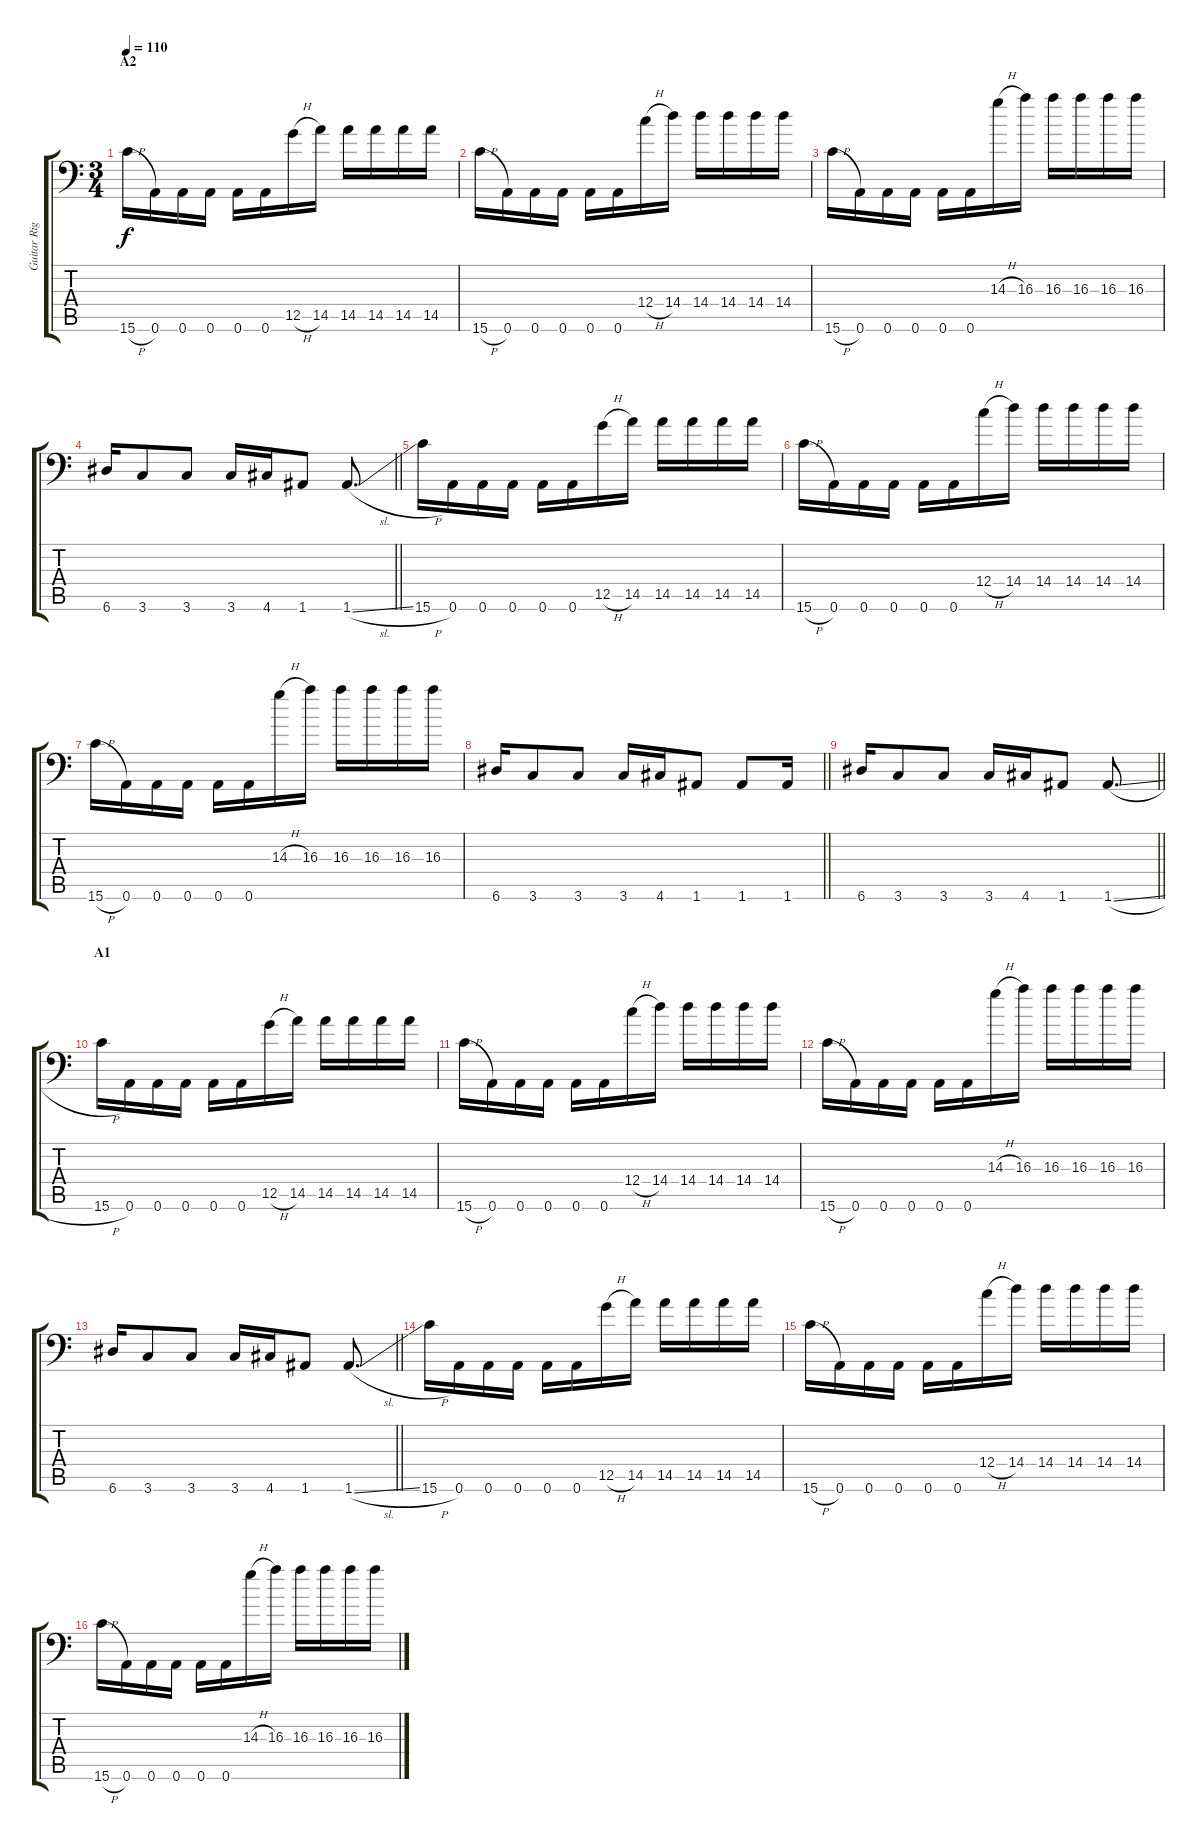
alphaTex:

\track ("Guitar Right" "Guitar Rig") {instrument distortionguitar}
\staff {score tabs}
\tuning (D4 A3 F3 C3 G2 A1) {hide}
\ts (3 4)
\section ("" "A2")
\tempo 110
\clef f4
\ks c
15.6{h}.16{dy f} 0.6.16 0.6.16 0.6.16 0.6.16 0.6.16 12.5{h}.16 14.5.16 14.5.16 14.5.16 14.5.16 14.5.16 |
15.6{h}.16 0.6.16 0.6.16 0.6.16 0.6.16 0.6.16 12.4{h}.16 14.4.16 14.4.16 14.4.16 14.4.16 14.4.16 |
15.6{h}.16 0.6.16 0.6.16 0.6.16 0.6.16 0.6.16 14.3{h}.16 16.3.16 16.3.16 16.3.16 16.3.16 16.3.16 |
\barLineRight lightlight
6.6.16 3.6.8 3.6.8 3.6.16 4.6.16 1.6.8 1.6{sl}.8{d} |
15.6{h}.16 0.6.16 0.6.16 0.6.16 0.6.16 0.6.16 12.5{h}.16 14.5.16 14.5.16 14.5.16 14.5.16 14.5.16 |
15.6{h}.16 0.6.16 0.6.16 0.6.16 0.6.16 0.6.16 12.4{h}.16 14.4.16 14.4.16 14.4.16 14.4.16 14.4.16 |
15.6{h}.16 0.6.16 0.6.16 0.6.16 0.6.16 0.6.16 14.3{h}.16 16.3.16 16.3.16 16.3.16 16.3.16 16.3.16 |
\barLineRight lightlight
6.6.16 3.6.8 3.6.8 3.6.16 4.6.16 1.6.8 1.6.8 1.6.16 |
\barLineRight lightlight
6.6.16 3.6.8 3.6.8 3.6.16 4.6.16 1.6.8 1.6{sl}.8{d} |
\section ("" "A1")
15.6{h}.16 0.6.16 0.6.16 0.6.16 0.6.16 0.6.16 12.5{h}.16 14.5.16 14.5.16 14.5.16 14.5.16 14.5.16 |
15.6{h}.16 0.6.16 0.6.16 0.6.16 0.6.16 0.6.16 12.4{h}.16 14.4.16 14.4.16 14.4.16 14.4.16 14.4.16 |
15.6{h}.16 0.6.16 0.6.16 0.6.16 0.6.16 0.6.16 14.3{h}.16 16.3.16 16.3.16 16.3.16 16.3.16 16.3.16 |
\barLineRight lightlight
6.6.16 3.6.8 3.6.8 3.6.16 4.6.16 1.6.8 1.6{sl}.8{d} |
15.6{h}.16 0.6.16 0.6.16 0.6.16 0.6.16 0.6.16 12.5{h}.16 14.5.16 14.5.16 14.5.16 14.5.16 14.5.16 |
15.6{h}.16 0.6.16 0.6.16 0.6.16 0.6.16 0.6.16 12.4{h}.16 14.4.16 14.4.16 14.4.16 14.4.16 14.4.16 |
15.6{h}.16 0.6.16 0.6.16 0.6.16 0.6.16 0.6.16 14.3{h}.16 16.3.16 16.3.16 16.3.16 16.3.16 16.3.16
